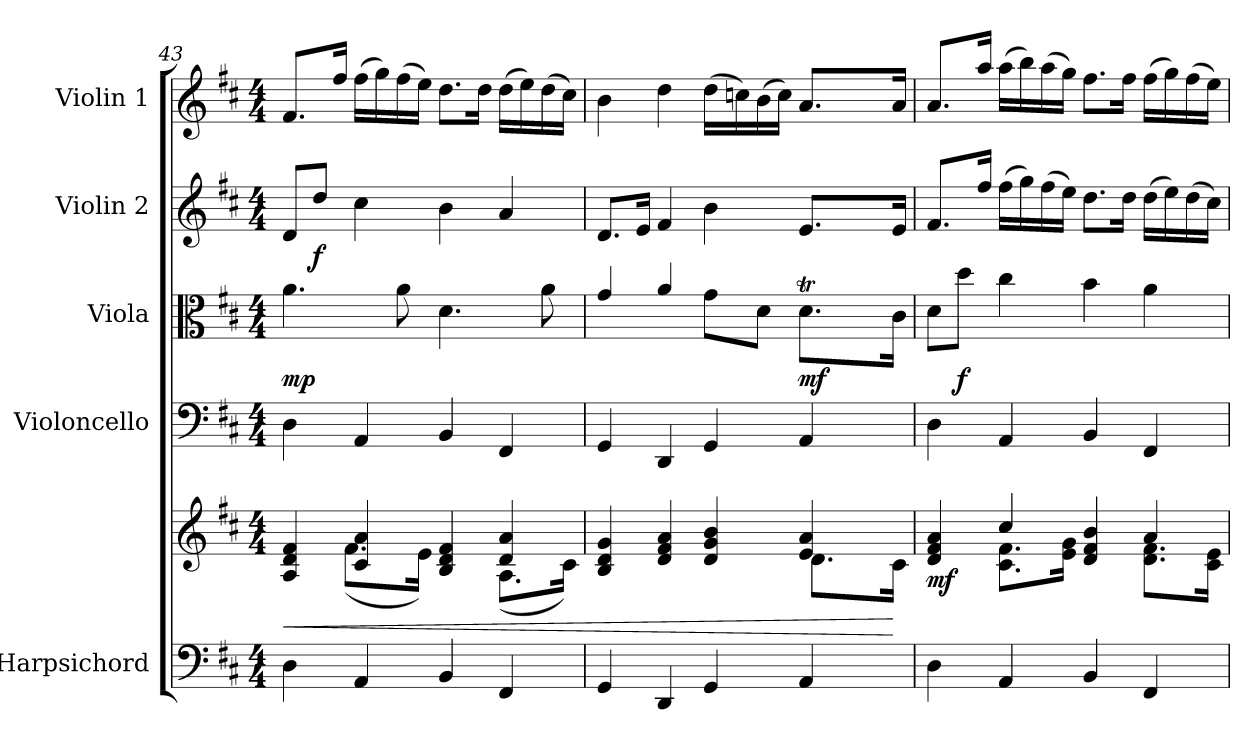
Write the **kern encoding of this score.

**kern	**kern	**dynam	**kern	**kern	**dynam	**kern	**dynam	**kern
*part5	*part5	*part5	*part4	*part3	*part3	*part2	*part2	*part1
*staff6	*staff5	*staff5/6	*staff4	*staff3	*staff3	*staff2	*staff2	*staff1
*I"Harpsichord	*	*	*I"Violoncello	*I"Viola	*	*I"Violin 2	*	*I"Violin 1
*I'Hch.	*	*	*I'Vlc.	*I'Vla.	*	*I'Vln. 2	*	*I'Vln. 1
!!LO:PB:g=z
*clefF4	*clefG2	*	*clefF4	*clefC3	*	*clefG2	*	*clefG2
*k[f#c#]	*k[f#c#]	*	*k[f#c#]	*k[f#c#]	*	*k[f#c#]	*	*k[f#c#]
*D:	*D:	*	*D:	*D:	*	*D:	*	*D:
*M4/4	*M4/4	*	*M4/4	*M4/4	*	*M4/4	*	*M4/4
=43	=43	=43	=43	=43	=43	=43	=43	=43
!	!	!LO:HP:b	!	!	!LO:DY:b	!	!	!
*	*^	*	*	*	*	*	*	*
4D\	4A/ 4d/ 4f#/	4ryy	<	4D\	4.a\	mp	8d/L	.	8.f#/L
!	!	!	!	!	!	!	!	!LO:DY:b	!
.	.	.	.	.	.	.	8dd/J	f	.
.	.	.	.	.	.	.	.	.	16ff#/Jk
4AA/	4c#/ 4a/	(8.f#\L	.	4AA/	.	.	4cc#\	.	(16ff#\LL
.	.	.	.	.	.	.	.	.	16gg\)
.	.	.	.	.	8a\	.	.	.	(16ff#\
.	.	16e\Jk)	.	.	.	.	.	.	16ee\JJ)
4BB/	4B/ 4d/ 4f#/	4ryy	.	4BB/	4.d\	.	4b\	.	8.dd\L
.	.	.	.	.	.	.	.	.	16dd\Jk
4FF#/	4d/ 4a/	(8.A\L	.	4FF#/	.	.	4a/	.	(16dd\LL
.	.	.	.	.	.	.	.	.	16ee\)
.	.	.	.	.	8a\	.	.	.	(16dd\
.	.	16c#\Jk)	.	.	.	.	.	.	16cc#\JJ)
=44	=44	=44	=44	=44	=44	=44	=44	=44	=44
*	*	*	*	*	*^	*	*	*	*
4GG/	4B/ 4d/ 4g/	2.ryy	.	4GG/	4g/	2.ryy	.	8.d/L	.	4b\
.	.	.	.	.	.	.	.	16e/Jk	.	.
4DD/	4d/ 4f#/ 4a/	.	.	4DD/	4a/	.	.	4f#/	.	4dd\
4GG/	4d/ 4g/ 4b/	.	.	4GG/	8g\L	.	.	4b\	.	(16dd\LL
.	.	.	.	.	.	.	.	.	.	16ccn\)
.	.	.	.	.	8d\J	.	.	.	.	(16b\
.	.	.	.	.	.	.	.	.	.	16cc\JJ)
*	*	*	*	*	*	*Xtuplet	*	*	*	*
!	!	!	!	!	!	!	!LO:DY:b	!	!	!
4AA/	4e/ 4a/	8.d\L	.	4AA/	8.dT\L	24d\LLyy	mf	8.e/L	.	8.a/L
.	.	.	.	.	.	24e\yy	.	.	.	.
.	.	.	.	.	.	24d\JJyy	.	.	.	.
.	.	.	.	.	.	16B\LLyy	.	.	.	.
.	.	16c#\Jk	[	.	16c#\Jk	16c#\JJyy	.	16e/Jk	.	16a/Jk
=45	=45	=45	=45	=45	=45	=45	=45	=45	=45	=45
!	!	!	!LO:DY:b	!	!	!	!	!	!	!
*	*	*	*	*	*v	*v	*	*	*	*
4D\	4d/ 4f#/ 4a/	4ryy	mf	4D\	8d\L	.	8.f#/L	.	8.a/L
!	!	!	!	!	!	!LO:DY:b	!	!	!
.	.	.	.	.	8dd\J	f	.	.	.
.	.	.	.	.	.	.	16ff#/Jk	.	16aa/Jk
4AA/	4cc#/	8.c#\ 8.f#\L	.	4AA/	4cc#\	.	(16ff#\LL	.	(16aa\LL
.	.	.	.	.	.	.	16gg\)	.	16bb\)
.	.	.	.	.	.	.	(16ff#\	.	(16aa\
.	.	16e\ 16g\Jk	.	.	.	.	16ee\JJ)	.	16gg\JJ)
4BB/	4d/ 4f#/ 4b/	4ryy	.	4BB/	4b\	.	8.dd\L	.	8.ff#\L
.	.	.	.	.	.	.	16dd\Jk	.	16ff#\Jk
4FF#/	4a/	8.d\ 8.f#\L	.	4FF#/	4a\	.	(16dd\LL	.	(16ff#\LL
.	.	.	.	.	.	.	16ee\)	.	16gg\)
.	.	.	.	.	.	.	(16dd\	.	(16ff#\
.	.	16c#\ 16e\Jk	.	.	.	.	16cc#\JJ)	.	16ee\JJ)
*	*v	*v	*	*	*	*	*	*	*
=	=	=	=	=	=	=	=	=
*-	*-	*-	*-	*-	*-	*-	*-	*-
